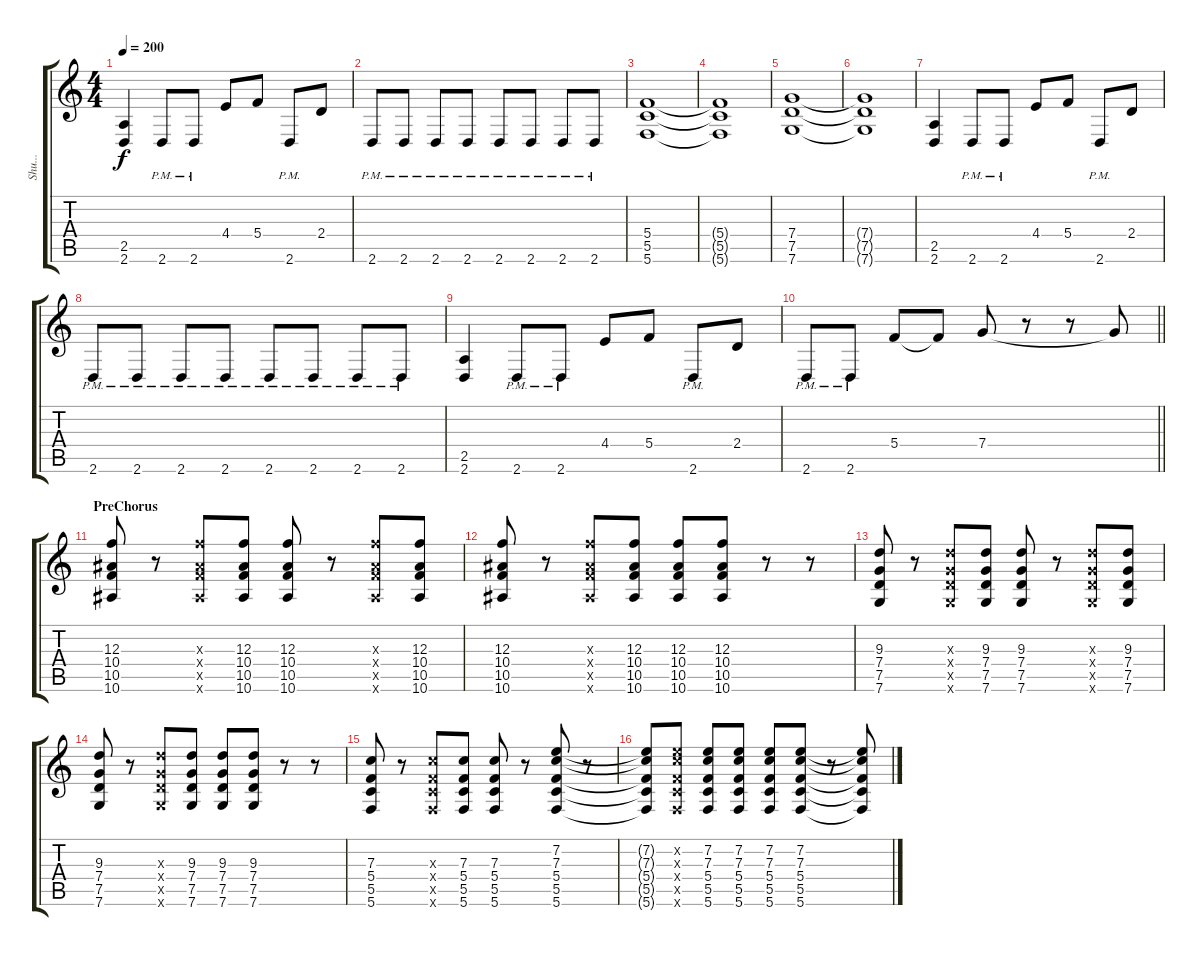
\track ("Shu..." "Shu...") {instrument distortionguitar}
\staff {score tabs}
\tuning (D4 A3 F3 C3 G2 C2) {hide}
\ts (4 4)
\tempo 200
\clef g2
\ks c
(2.5 2.6).4{dy f} 2.6{pm}.8 2.6{pm}.8 4.4.8 5.4.8 2.6{pm}.8 2.4.8 |
2.6{pm}.8 2.6{pm}.8 2.6{pm}.8 2.6{pm}.8 2.6{pm}.8 2.6{pm}.8 2.6{pm}.8 2.6{pm}.8 |
(5.4 5.5 5.6).1 |
(5.4{t} 5.5{t} 5.6{t}).1 |
(7.4 7.5 7.6).1 |
(7.4{t} 7.5{t} 7.6{t}).1 |
(2.5 2.6).4 2.6{pm}.8 2.6{pm}.8 4.4.8 5.4.8 2.6{pm}.8 2.4.8 |
2.6{pm}.8 2.6{pm}.8 2.6{pm}.8 2.6{pm}.8 2.6{pm}.8 2.6{pm}.8 2.6{pm}.8 2.6{pm}.8 |
(2.5 2.6).4 2.6{pm}.8 2.6{pm}.8 4.4.8 5.4.8 2.6{pm}.8 2.4.8 |
\barLineRight lightlight
2.6{pm}.8 2.6{pm}.8 5.4.8 5.4{t}.8 7.4.8 r.8 r.8 7.4{t}.8 |
\section ("" "PreChorus")
(12.3 10.4 10.5 10.6).8{instrument electricguitarjazz} r.8 (12.3{x} 10.4{x} 10.5{x} 10.6{x}).8 (12.3 10.4 10.5 10.6).8 (12.3 10.4 10.5 10.6).8 r.8 (12.3{x} 10.4{x} 10.5{x} 10.6{x}).8 (12.3 10.4 10.5 10.6).8 |
(12.3 10.4 10.5 10.6).8 r.8 (12.3{x} 10.4{x} 10.5{x} 10.6{x}).8 (12.3 10.4 10.5 10.6).8 (12.3 10.4 10.5 10.6).8 (12.3 10.4 10.5 10.6).8 r.8 r.8 |
(9.3 7.4 7.5 7.6).8 r.8 (9.3{x} 7.4{x} 7.5{x} 7.6{x}).8 (9.3 7.4 7.5 7.6).8 (9.3 7.4 7.5 7.6).8 r.8 (9.3{x} 7.4{x} 7.5{x} 7.6{x}).8 (9.3 7.4 7.5 7.6).8 |
(9.3 7.4 7.5 7.6).8 r.8 (9.3{x} 7.4{x} 7.5{x} 7.6{x}).8 (9.3 7.4 7.5 7.6).8 (9.3 7.4 7.5 7.6).8 (9.3 7.4 7.5 7.6).8 r.8 r.8 |
(7.3 5.4 5.5 5.6).8 r.8 (7.3{x} 5.4{x} 5.5{x} 5.6{x}).8 (7.3 5.4 5.5 5.6).8 (7.3 5.4 5.5 5.6).8 r.8 (7.2 7.3 5.4 5.5 5.6).8 r.8 |
(7.2{t} 7.3{t} 5.4{t} 5.5{t} 5.6{t}).8 (7.2{x} 7.3{x} 5.4{x} 5.5{x} 5.6{x}).8 (7.2 7.3 5.4 5.5 5.6).8 (7.2 7.3 5.4 5.5 5.6).8 (7.2 7.3 5.4 5.5 5.6).8 (7.2 7.3 5.4 5.5 5.6).8 r.8 (7.2{t} 7.3{t} 5.4{t} 5.5{t} 5.6{t}).8
